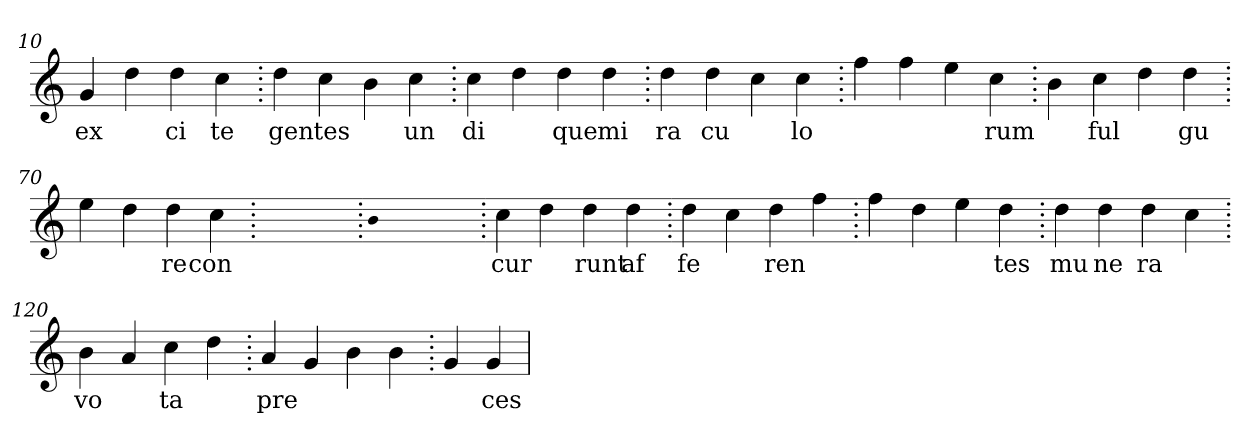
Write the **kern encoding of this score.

**kern	**text
*part1	*part1
*staff1	*staff1
*clefG2	*
=10.	=10.
4g	ex
4dd	.
4dd	ci
4cc	te
=20.	=20.
4dd	gen
4cc	tes
4b	.
4cc	un
=30.	=30.
4cc	di
4dd	.
4dd	que
4dd	mi
=40.	=40.
4dd	ra
4dd	cu
4cc	.
4cc	lo
=50.	=50.
4ff	.
4ff	.
4ee	.
4cc	rum
=60.	=60.
4b	.
4cc	ful
4dd	.
4dd	gu
=70.	=70.
4ee	.
4dd	.
4dd	re
4cc	con
=80.	=80.
1ryy	.
=80.	=80.
qqb	.
1ryy	.
=80.	=80.
4cc	cur
4dd	.
4dd	runt
4dd	af
=90.	=90.
4dd	fe
4cc	.
4dd	ren
4ff	.
=100.	=100.
4ff	.
4dd	.
4ee	.
4dd	tes
=110.	=110.
4dd	mu
4dd	ne
4dd	ra
4cc	.
=120.	=120.
4b	vo
4a	.
4cc	ta
4dd	.
=130.	=130.
4a	pre
4g	.
4b	.
4b	.
=140.	=140.
4g	.
4g	ces
=	=
*-	*-
